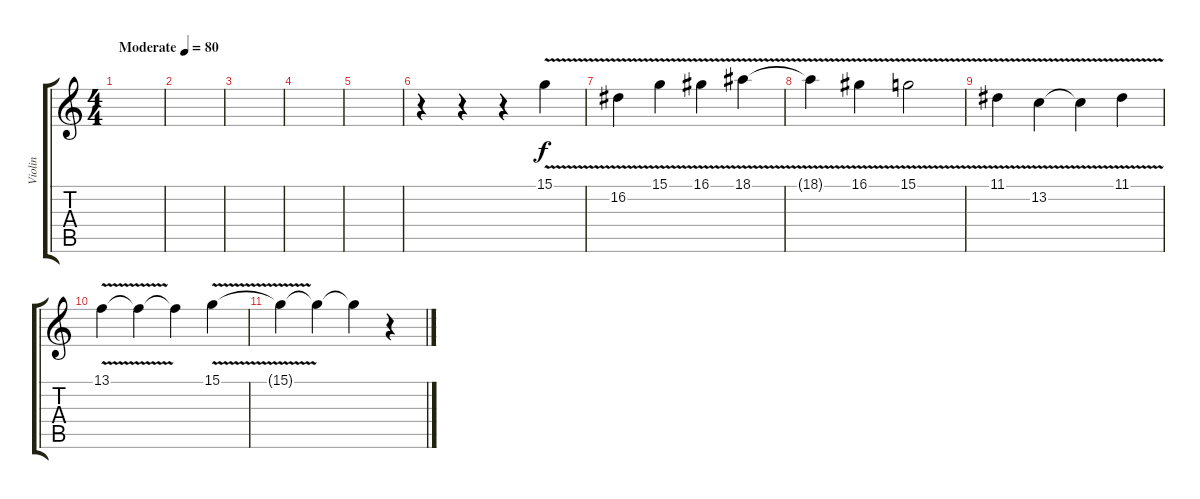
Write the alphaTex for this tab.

\track ("Violin" "Violin") {instrument violin}
\staff {score tabs}
\tuning (E4 B3 G3 D3 A2 E2) {hide}
\ts (4 4)
\tempo (80 "Moderate")
\clef g2
\ks c
|
|
|
|
|
r.4 r.4 r.4 15.1{v}.4 |
16.2{v}.4 15.1{v}.4 16.1{v}.4 18.1{v}.4 |
18.1{t}.4 16.1{v}.4 15.1{v}.2 |
11.1{v}.4 13.2{v}.4 13.2{t}.4 11.1{v}.4 |
13.1{v}.4 13.1{t}.4 13.1{t}.4 15.1{v}.4 |
15.1{t}.4 15.1{t}.4 15.1{t}.4 r.4
